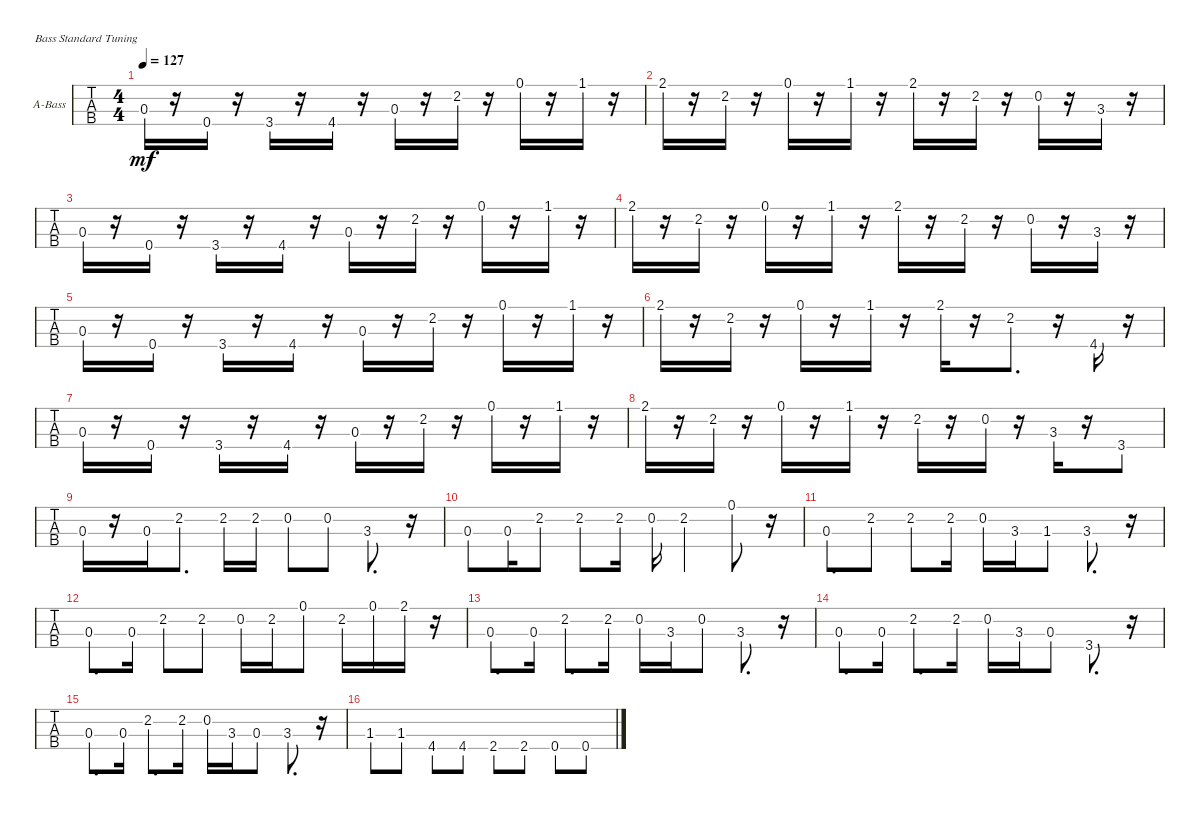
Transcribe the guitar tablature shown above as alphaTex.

\bracketExtendMode groupsimilarinstruments
\firstSystemTrackNameOrientation horizontal
\otherSystemsTrackNameOrientation horizontal
\track ("Bass" "A-Bass") {instrument acousticbass}
\staff {tabs}
\tuning (G2 D2 A1 E1)
\ts (4 4)
\tempo 127
\clef f4
\ks c
0.3.16{dy mf instrument acousticbass} r.16 0.4.16 r.16 3.4.16 r.16 4.4.16 r.16 0.3.16 r.16 2.2.16 r.16 0.1.16 r.16 1.1.16 r.16 |
2.1.16 r.16 2.2.16 r.16 0.1.16 r.16 1.1.16 r.16 2.1.16 r.16 2.2.16 r.16 0.2.16 r.16 3.3.16 r.16 |
0.3.16 r.16 0.4.16 r.16 3.4.16 r.16 4.4.16 r.16 0.3.16 r.16 2.2.16 r.16 0.1.16 r.16 1.1.16 r.16 |
2.1.16 r.16 2.2.16 r.16 0.1.16 r.16 1.1.16 r.16 2.1.16 r.16 2.2.16 r.16 0.2.16 r.16 3.3.16 r.16 |
0.3.16 r.16 0.4.16 r.16 3.4.16 r.16 4.4.16 r.16 0.3.16 r.16 2.2.16 r.16 0.1.16 r.16 1.1.16 r.16 |
2.1.16 r.16 2.2.16 r.16 0.1.16 r.16 1.1.16 r.16 2.1.16 r.16 2.2.8{d} r.16 4.4.16 r.16 |
0.3.16 r.16 0.4.16 r.16 3.4.16 r.16 4.4.16 r.16 0.3.16 r.16 2.2.16 r.16 0.1.16 r.16 1.1.16 r.16 |
2.1.16 r.16 2.2.16 r.16 0.1.16 r.16 1.1.16 r.16 2.2.16 r.16 0.2.16 r.16 3.3.16 r.16 3.4.8 |
0.3.16 r.16 0.3.16 2.2.8{d} 2.2.16 2.2.16 0.2.8 0.2.8 3.3.8{d} r.16 |
0.3.8 0.3.16 2.2.8 2.2.8 2.2.16 0.2.16 2.2.4 0.1.8 r.16 |
0.3.8{d} 2.2.8 2.2.8 2.2.16 0.2.16 3.3.16 1.3.8 3.3.8{d} r.16 |
0.3.8{d} 0.3.16 2.2.8 2.2.8 0.2.16 2.2.16 0.1.8 2.2.16 0.1.16 2.1.16 r.16 |
0.3.8{d} 0.3.16 2.2.8{d} 2.2.16 0.2.16 3.3.16 0.2.8 3.3.8{d} r.16 |
0.3.8{d} 0.3.16 2.2.8{d} 2.2.16 0.2.16 3.3.16 0.3.8 3.4.8{d} r.16 |
0.3.8{d} 0.3.16 2.2.8{d} 2.2.16 0.2.16 3.3.16 0.3.8 3.3.8{d} r.16 |
1.3.8 1.3.8 4.4.8 4.4.8 2.4.8 2.4.8 0.4.8 0.4.8
